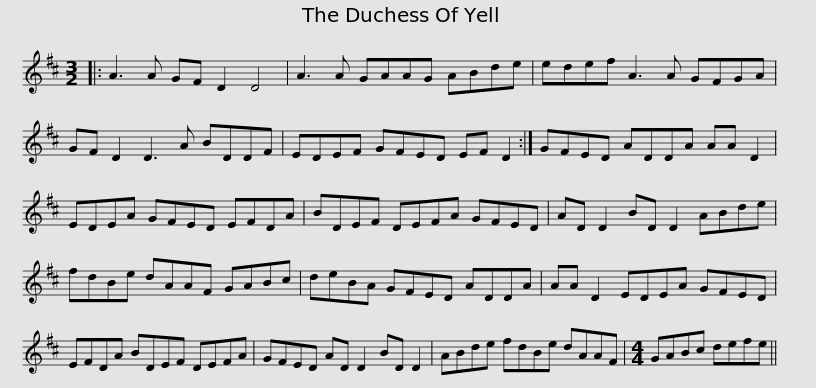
X:1
L:1/8
M:3/2
I:linebreak $
K:D
V:1 treble
V:1
|: A3 A GF D2 D4 | A3 A GAAG ABde | edef A3 A GFGA | GF D2 D3 A BDDF |$ EDEF GFED EF D2 :| %5
 GFED ADDA AA D2 | EDEA GFED EFDA |$ BDEF DEFA GFED | AD D2 BD D2 ABde | fdBe dAAF GABc |$ %10
 deBA GFED ADDA | AA D2 EDEA GFED | EFDA BDEF DEFA |$ GFED AD D2 BD D2 | ABde fdBe dAAF | %15
[M:4/4] GABc defe || %16
